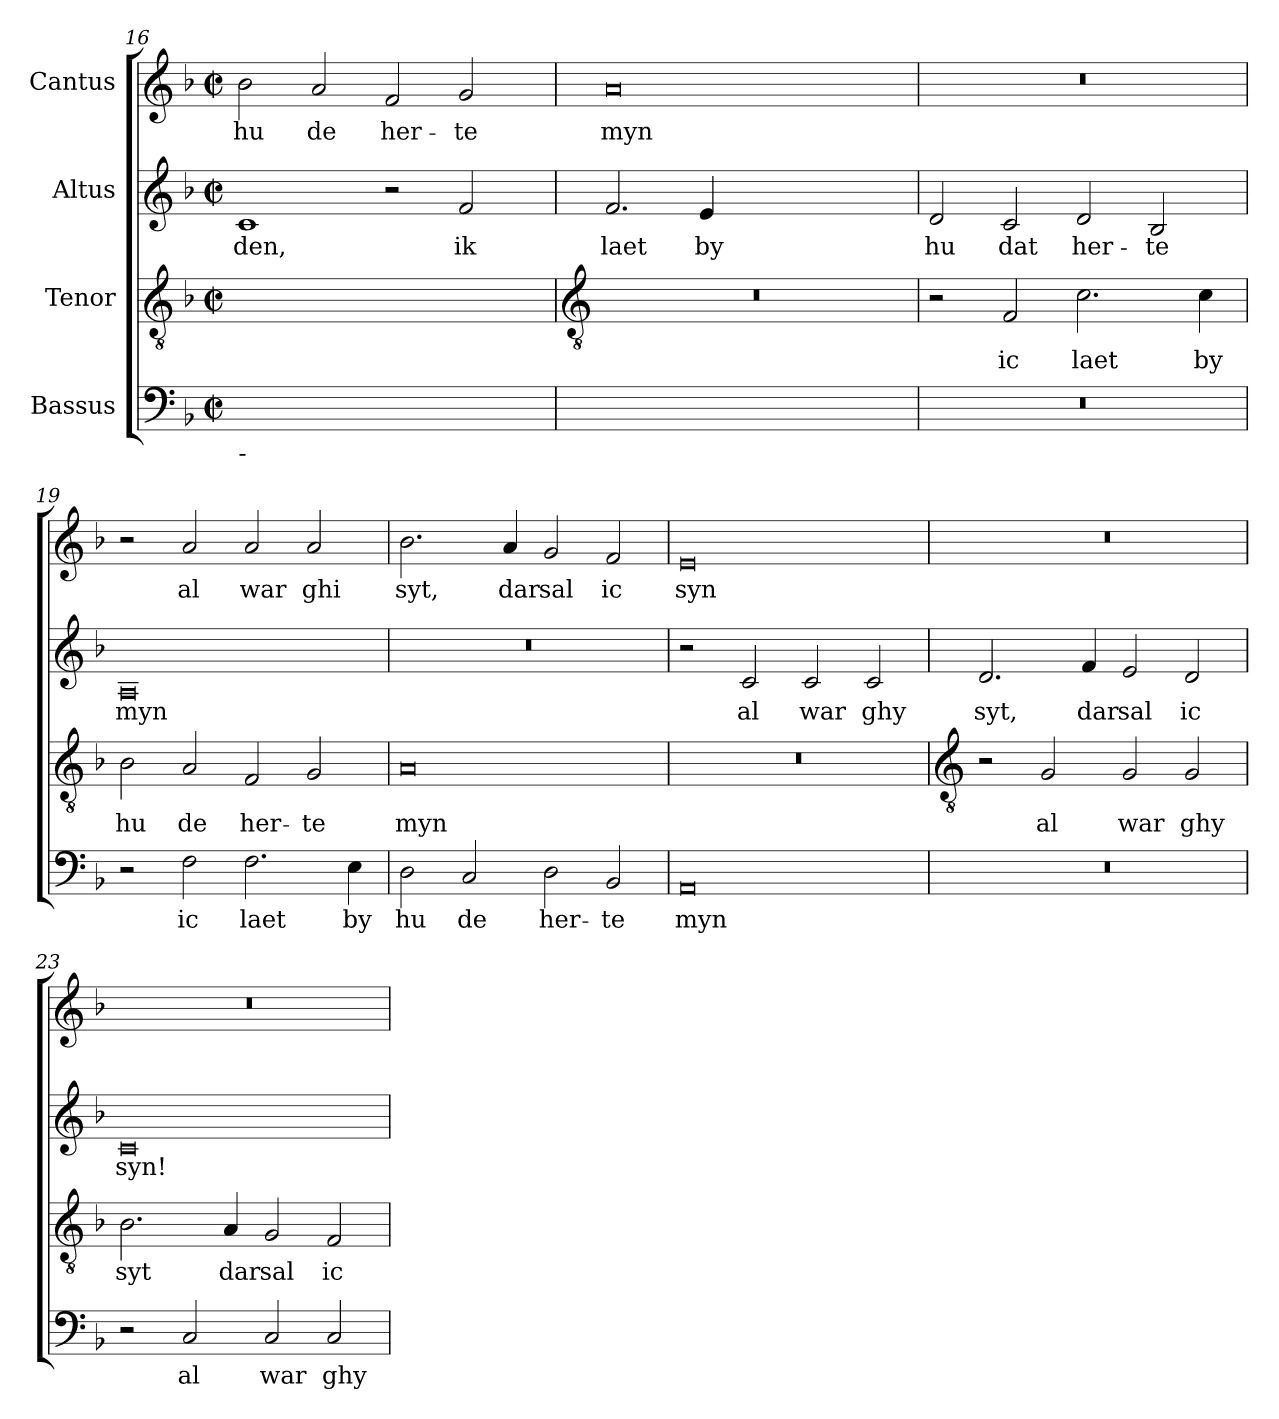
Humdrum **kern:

**kern	**text	**text	**text	**kern	**text	**kern	**text	**kern	**text
*part4	*part4	*part4	*part4	*part3	*part3	*part2	*part2	*part1	*part1
*staff4	*staff4	*staff4	*staff4	*staff3	*staff3	*staff2	*staff2	*staff1	*staff1
*I"Bassus	*	*	*	*I"Tenor	*	*I"Altus	*	*I"Cantus	*
!!LO:LB:g=z
*clefF4	*	*	*	*clefGv2	*	*clefG2	*	*clefG2	*
*k[b-]	*	*	*	*k[b-]	*	*k[b-]	*	*k[b-]	*
*F:	*	*	*	*F:	*	*F:	*	*F:	*
*M4/2	*	*	*	*M4/2	*	*M4/2	*	*M4/2	*
*met(c|)	*	*	*	*met(c|)	*	*met(c|)	*	*met(c|)	*
=16	=16	=16	=16	=16	=16	=16	=16	=16	=16
!LO:TX:b:t=-	!	!	!	!	!	!	!	!	!
!	!	!	!LO:LY:b	!	!	!	!LO:LY:b	!	!LO:LY:b
[0FFyy	.	.	-den.	1.Fyy_	.	1c	-den,	2b-	hu
!	!	!	!	!	!	!	!	!	!LO:LY:b
.	.	.	.	.	.	.	.	2a	de
!	!	!	!	!	!	!	!	!	!LO:LY:b
.	.	.	.	.	.	2r	.	2f	her-
!	!	!	!	!	!	!	!LO:LY:b	!	!LO:LY:b
.	.	.	.	4Fyy_	.	2f	ik	2g	-te
.	.	.	.	4Fyy]	.	.	.	.	.
!!LO:LB:g=z
=17	=17	=17	=17	=17	=17	=17	=17	=17	=17
*	*	*	*	*clefGv2	*	*	*	*	*
!	!	!	!	!	!	!	!LO:LY:b	!	!LO:LY:b
1.FFyy_	.	.	.	0r	.	2.f	laet	0a	myn
!	!	!	!	!	!	!	!LO:LY:b	!	!
.	.	.	.	.	.	4e	by	.	.
.	.	.	.	.	.	1ryy	.	.	.
4FFyy_	.	.	.	.	.	.	.	.	.
4FFyy]	.	.	.	.	.	.	.	.	.
!!LO:LB:g=z
=18	=18	=18	=18	=18	=18	=18	=18	=18	=18
!	!	!	!	!	!	!	!LO:LY:b	!	!
0r	.	.	.	2r	.	2d	hu	0r	.
!	!	!	!	!	!LO:LY:b	!	!LO:LY:b	!	!
.	.	.	.	2F	ic	2c	dat	.	.
!	!	!	!	!	!LO:LY:b	!	!LO:LY:b	!	!
.	.	.	.	2.c	laet	2d	her-	.	.
!	!	!	!	!	!	!	!LO:LY:b	!	!
.	.	.	.	.	.	2B-	-te	.	.
!	!	!	!	!	!LO:LY:b	!	!	!	!
.	.	.	.	4c	by	.	.	.	.
=19	=19	=19	=19	=19	=19	=19	=19	=19	=19
!	!	!	!	!	!LO:LY:b	!	!LO:LY:b	!	!
2r	.	.	.	2B-	hu	0A	myn	2r	.
!	!LO:LY:b	!	!	!	!LO:LY:b	!	!	!	!LO:LY:b
2F	ic	.	.	2A	de	.	.	2a	al
!	!LO:LY:b	!	!	!	!LO:LY:b	!	!	!	!LO:LY:b
2.F	laet	.	.	2F	her-	.	.	2a	war
!	!	!	!	!	!LO:LY:b	!	!	!	!LO:LY:b
.	.	.	.	2G	-te	.	.	2a	ghi
!	!LO:LY:b	!	!	!	!	!	!	!	!
4E	by	.	.	.	.	.	.	.	.
=20	=20	=20	=20	=20	=20	=20	=20	=20	=20
!	!LO:LY:b	!	!	!	!LO:LY:b	!	!	!	!LO:LY:b
2D	hu	.	.	0A	myn	0r	.	2.b-	syt,
!	!LO:LY:b	!	!	!	!	!	!	!	!
2C	de	.	.	.	.	.	.	.	.
!	!	!	!	!	!	!	!	!	!LO:LY:b
.	.	.	.	.	.	.	.	4a	dar
!	!LO:LY:b	!	!	!	!	!	!	!	!LO:LY:b
2D	her-	.	.	.	.	.	.	2g	sal
!	!LO:LY:b	!	!	!	!	!	!	!	!LO:LY:b
2BB-	-te	.	.	.	.	.	.	2f	ic
!!LO:LB:g=z
=21	=21	=21	=21	=21	=21	=21	=21	=21	=21
!	!LO:LY:b	!	!	!	!	!	!	!	!LO:LY:b
0AA	myn	.	.	0r	.	2r	.	0e	syn
!	!	!	!	!	!	!	!LO:LY:b	!	!
.	.	.	.	.	.	2c	al	.	.
!	!	!	!	!	!	!	!LO:LY:b	!	!
.	.	.	.	.	.	2c	war	.	.
!	!	!	!	!	!	!	!LO:LY:b	!	!
.	.	.	.	.	.	2c	ghy	.	.
!!LO:LB:g=z
=22	=22	=22	=22	=22	=22	=22	=22	=22	=22
*	*	*	*	*clefGv2	*	*	*	*	*
!	!	!	!	!	!	!	!LO:LY:b	!	!
0r	.	.	.	2r	.	2.d	syt,	0r	.
!	!	!	!	!	!LO:LY:b	!	!	!	!
.	.	.	.	2G	al	.	.	.	.
!	!	!	!	!	!	!	!LO:LY:b	!	!
.	.	.	.	.	.	4f	dar	.	.
!	!	!	!	!	!LO:LY:b	!	!LO:LY:b	!	!
.	.	.	.	2G	war	2e	sal	.	.
!	!	!	!	!	!LO:LY:b	!	!LO:LY:b	!	!
.	.	.	.	2G	ghy	2d	ic	.	.
!!LO:LB:g=z
=23	=23	=23	=23	=23	=23	=23	=23	=23	=23
!	!	!	!	!	!LO:LY:b	!	!LO:LY:b	!	!
2r	.	.	.	2.B-	syt	0c	syn!	0r	.
!	!LO:LY:b	!	!	!	!	!	!	!	!
2C	al	.	.	.	.	.	.	.	.
!	!	!	!	!	!LO:LY:b	!	!	!	!
.	.	.	.	4A	dar	.	.	.	.
!	!LO:LY:b	!	!	!	!LO:LY:b	!	!	!	!
2C	war	.	.	2G	sal	.	.	.	.
!	!LO:LY:b	!	!	!	!LO:LY:b	!	!	!	!
2C	ghy	.	.	2F	ic	.	.	.	.
=	=	=	=	=	=	=	=	=	=
*-	*-	*-	*-	*-	*-	*-	*-	*-	*-
